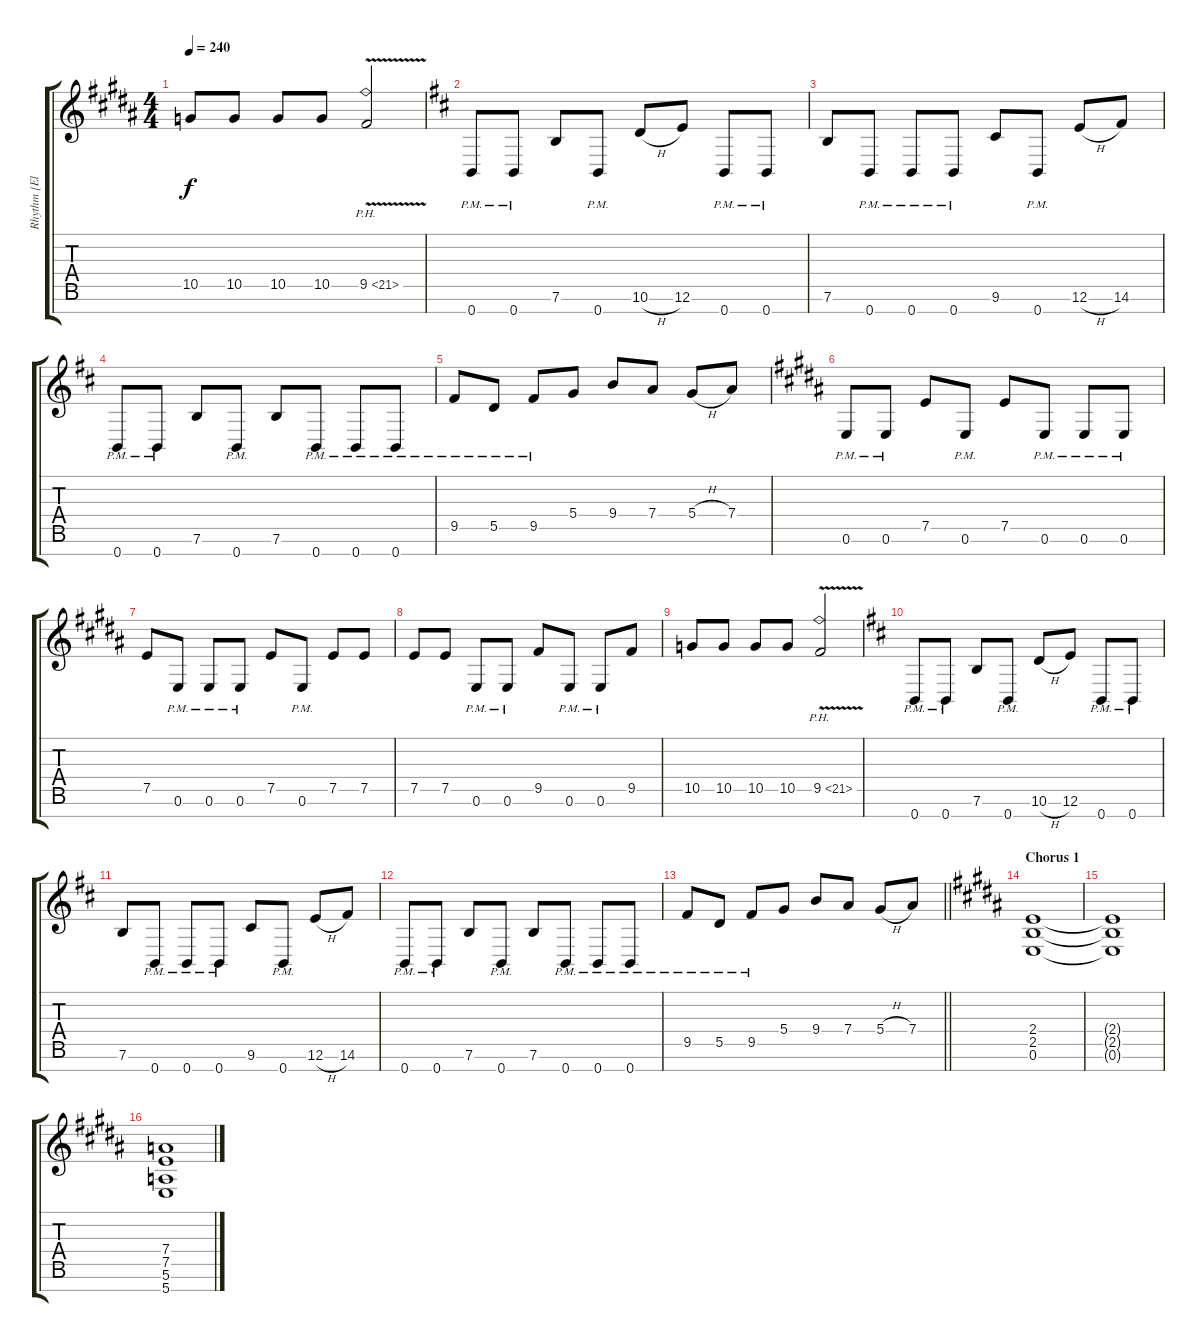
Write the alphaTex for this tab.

\track ("Rhythm [Ellis]" "Rhythm [El") {instrument distortionguitar}
\staff {score tabs}
\tuning (E4 B3 G3 D3 A2 E2 B1) {hide}
\ts (4 4)
\tempo 240
\clef g2
\ks b
10.5.8{dy f} 10.5.8 10.5.8 10.5.8 9.5{ph 12 v}.2 |
\ks bminor
0.7{pm}.8 0.7{pm}.8 7.6.8 0.7{pm}.8 10.6{h}.8 12.6.8 0.7{pm}.8 0.7{pm}.8 |
7.6.8 0.7{pm}.8 0.7{pm}.8 0.7{pm}.8 9.6.8 0.7{pm}.8 12.6{h}.8 14.6.8 |
0.7{pm}.8 0.7{pm}.8 7.6.8 0.7{pm}.8 7.6.8 0.7{pm}.8 0.7{pm}.8 0.7{pm}.8 |
9.5{pm}.8 5.5{pm}.8 9.5{pm}.8 5.4.8 9.4.8 7.4.8 5.4{h}.8 7.4.8 |
\ks b
0.6{pm}.8 0.6{pm}.8 7.5.8 0.6{pm}.8 7.5.8 0.6{pm}.8 0.6{pm}.8 0.6{pm}.8 |
7.5.8 0.6{pm}.8 0.6{pm}.8 0.6{pm}.8 7.5.8 0.6{pm}.8 7.5.8 7.5.8 |
7.5.8 7.5.8 0.6{pm}.8 0.6{pm}.8 9.5.8 0.6{pm}.8 0.6{pm}.8 9.5.8 |
10.5.8 10.5.8 10.5.8 10.5.8 9.5{ph 12 v}.2 |
\ks bminor
0.7{pm}.8 0.7{pm}.8 7.6.8 0.7{pm}.8 10.6{h}.8 12.6.8 0.7{pm}.8 0.7{pm}.8 |
7.6.8 0.7{pm}.8 0.7{pm}.8 0.7{pm}.8 9.6.8 0.7{pm}.8 12.6{h}.8 14.6.8 |
0.7{pm}.8 0.7{pm}.8 7.6.8 0.7{pm}.8 7.6.8 0.7{pm}.8 0.7{pm}.8 0.7{pm}.8 |
\barLineRight lightlight
9.5{pm}.8 5.5{pm}.8 9.5{pm}.8 5.4.8 9.4.8 7.4.8 5.4{h}.8 7.4.8 |
\section ("" "Chorus 1")
\ks b
(2.4 2.5 0.6).1 |
(2.4{t} 2.5{t} 0.6{t}).1 |
(7.4 7.5 5.6 5.7).1
